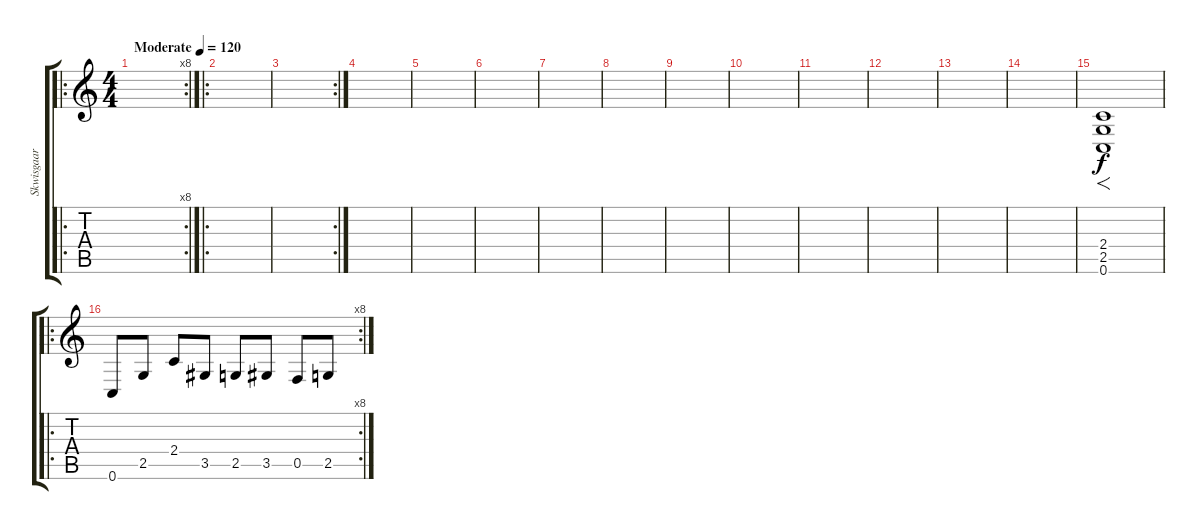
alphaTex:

\track ("Skwisgaar and Toki" "Skwisgaar ") {instrument overdrivenguitar}
\staff {score tabs}
\tuning (C4 G3 Eb3 Bb2 F2 C2) {hide}
\ro
\rc 8
\ts (4 4)
\tempo (120 "Moderate")
\clef g2
\ks c
|
\ro
|
\rc 2
|
|
|
|
|
|
|
|
|
|
|
|
(2.4 2.5 0.6).1{f} |
\ro
\rc 8
0.6.8{volume 13} 2.5.8 2.4.8 3.5.8 2.5.8 3.5.8 0.5.8 2.5.8
